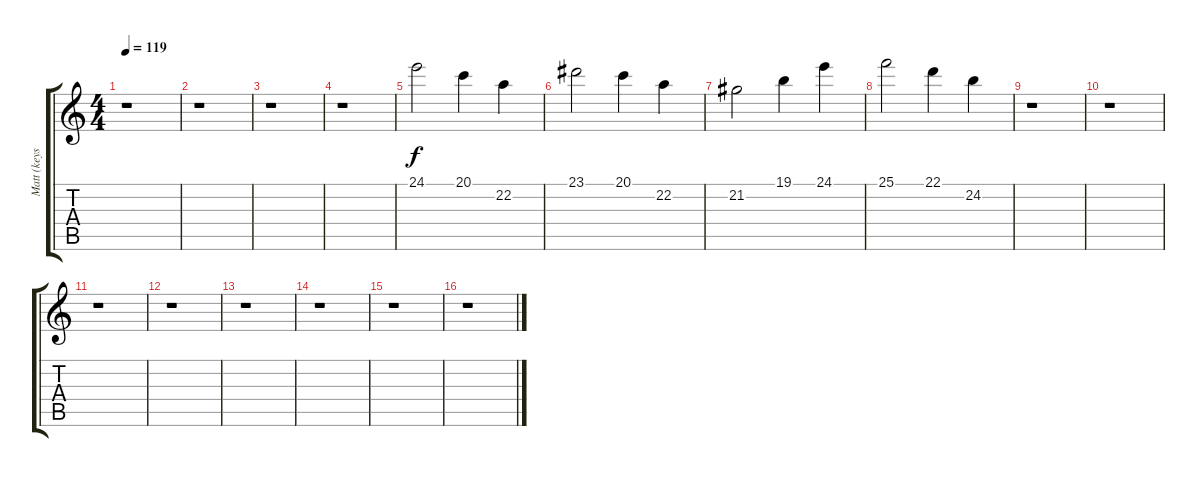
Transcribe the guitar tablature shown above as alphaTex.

\track ("Matt (keys)" "Matt (keys") {instrument vibraphone}
\staff {score tabs}
\tuning (E4 B3 G3 D3 A2 E2) {hide}
\ts (4 4)
\tempo 119
\clef g2
\ks c
r.1{dy f} |
r.1 |
r.1 |
r.1 |
24.1.2 20.1.4 22.2.4 |
23.1.2 20.1.4 22.2.4 |
21.2.2 19.1.4 24.1.4 |
25.1.2 22.1.4 24.2.4 |
r.1 |
r.1 |
r.1 |
r.1 |
r.1 |
r.1 |
r.1 |
r.1
